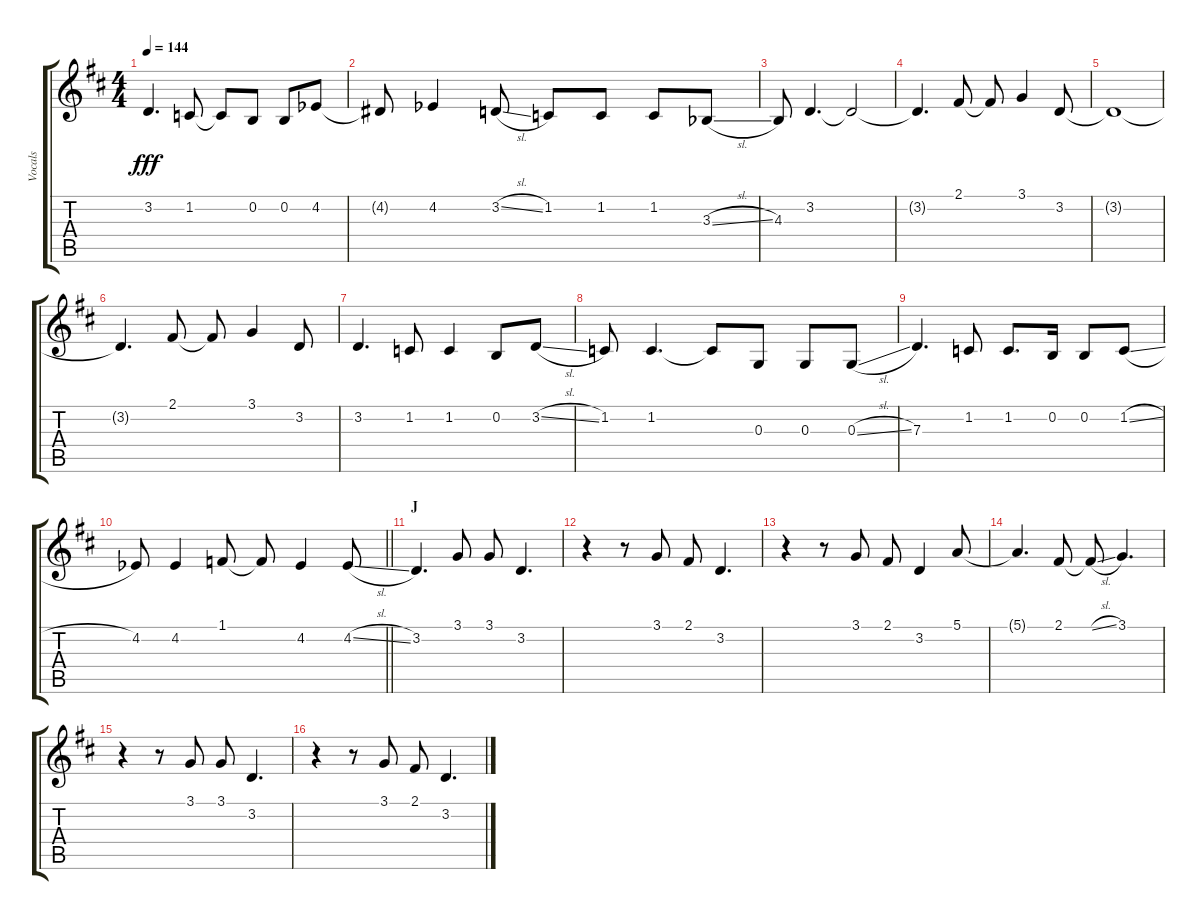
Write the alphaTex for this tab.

\track ("Vocals" "Vocals") {instrument voiceoohs}
\staff {score tabs}
\tuning (E4 B3 G3 D3 A2 E2) {hide}
\ts (4 4)
\tempo 144
\clef g2
\ks d
3.2.4{d dy fff} 1.2.8 1.2{t}.8 0.2.8 0.2.8 4.2{acc b}.8 |
4.2{t}.8 4.2{acc b}.4 3.2{sl}.8 1.2.8 1.2.8 1.2.8 3.3{sl acc b}.8 |
4.3.8 3.2.4{d} 3.2{t}.2 |
3.2{t}.4{d} 2.1.8 2.1{t}.8 3.1.4 3.2.8 |
3.2{t}.1 |
3.2{t}.4{d} 2.1.8 2.1{t}.8 3.1.4 3.2.8 |
3.2.4{d} 1.2.8 1.2.4 0.2.8 3.2{sl}.8 |
1.2.8 1.2.4{d} 1.2{t}.8 0.3.8 0.3.8 0.3{sl}.8 |
7.3.4{d} 1.2.8 1.2.8{d} 0.2.16 0.2.8 1.2{sl}.8 |
\barLineRight lightlight
4.2{acc b}.8 4.2{acc b}.4 1.1.8 1.1{t}.8 4.2{acc b}.4 4.2{sl acc b}.8 |
\section ("" "J")
3.2.4{d} 3.1.8 3.1.8 3.2.4{d} |
r.4 r.8 3.1.8 2.1.8 3.2.4{d} |
r.4 r.8 3.1.8 2.1.8 3.2.4 5.1.8 |
5.1{t}.4{d} 2.1.8 2.1{sl t}.8 3.1.4{d} |
r.4 r.8 3.1.8 3.1.8 3.2.4{d} |
r.4 r.8 3.1.8 2.1.8 3.2.4{d}
